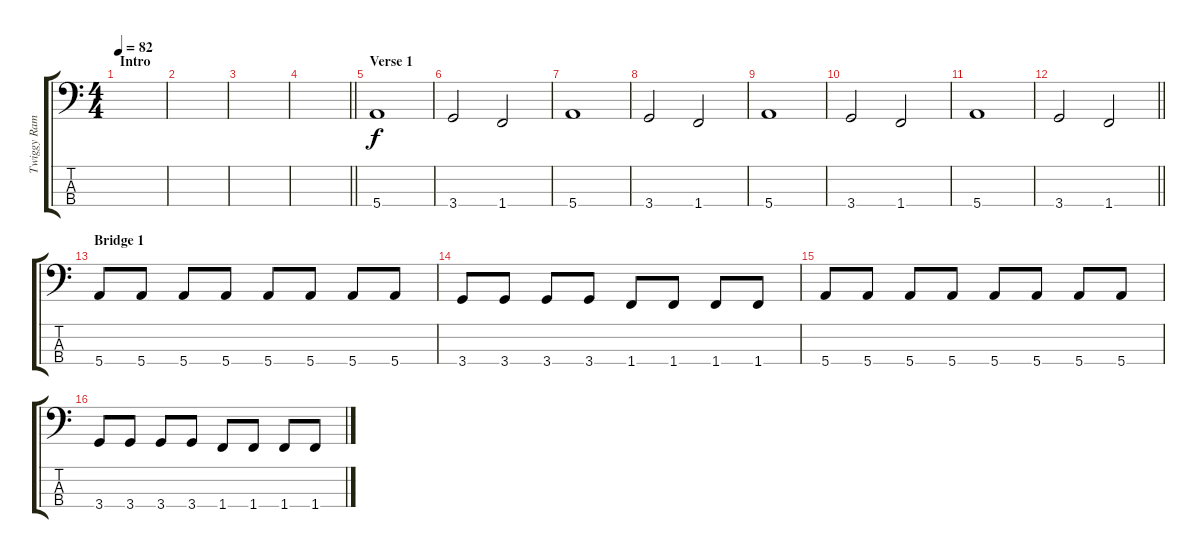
\track ("Twiggy Ramirez" "Twiggy Ram") {instrument electricbassfinger}
\staff {score tabs}
\tuning (G2 D2 A1 E1) {hide}
\ts (4 4)
\section ("" "Intro")
\tempo 82
\clef f4
\ks c
|
|
|
\barLineRight lightlight
|
\section ("" "Verse 1")
5.4.1 |
3.4.2 1.4.2 |
5.4.1 |
3.4.2 1.4.2 |
5.4.1 |
3.4.2 1.4.2 |
5.4.1 |
\barLineRight lightlight
3.4.2 1.4.2 |
\section ("" "Bridge 1")
5.4.8 5.4.8 5.4.8 5.4.8 5.4.8 5.4.8 5.4.8 5.4.8 |
3.4.8 3.4.8 3.4.8 3.4.8 1.4.8 1.4.8 1.4.8 1.4.8 |
5.4.8 5.4.8 5.4.8 5.4.8 5.4.8 5.4.8 5.4.8 5.4.8 |
3.4.8 3.4.8 3.4.8 3.4.8 1.4.8 1.4.8 1.4.8 1.4.8
